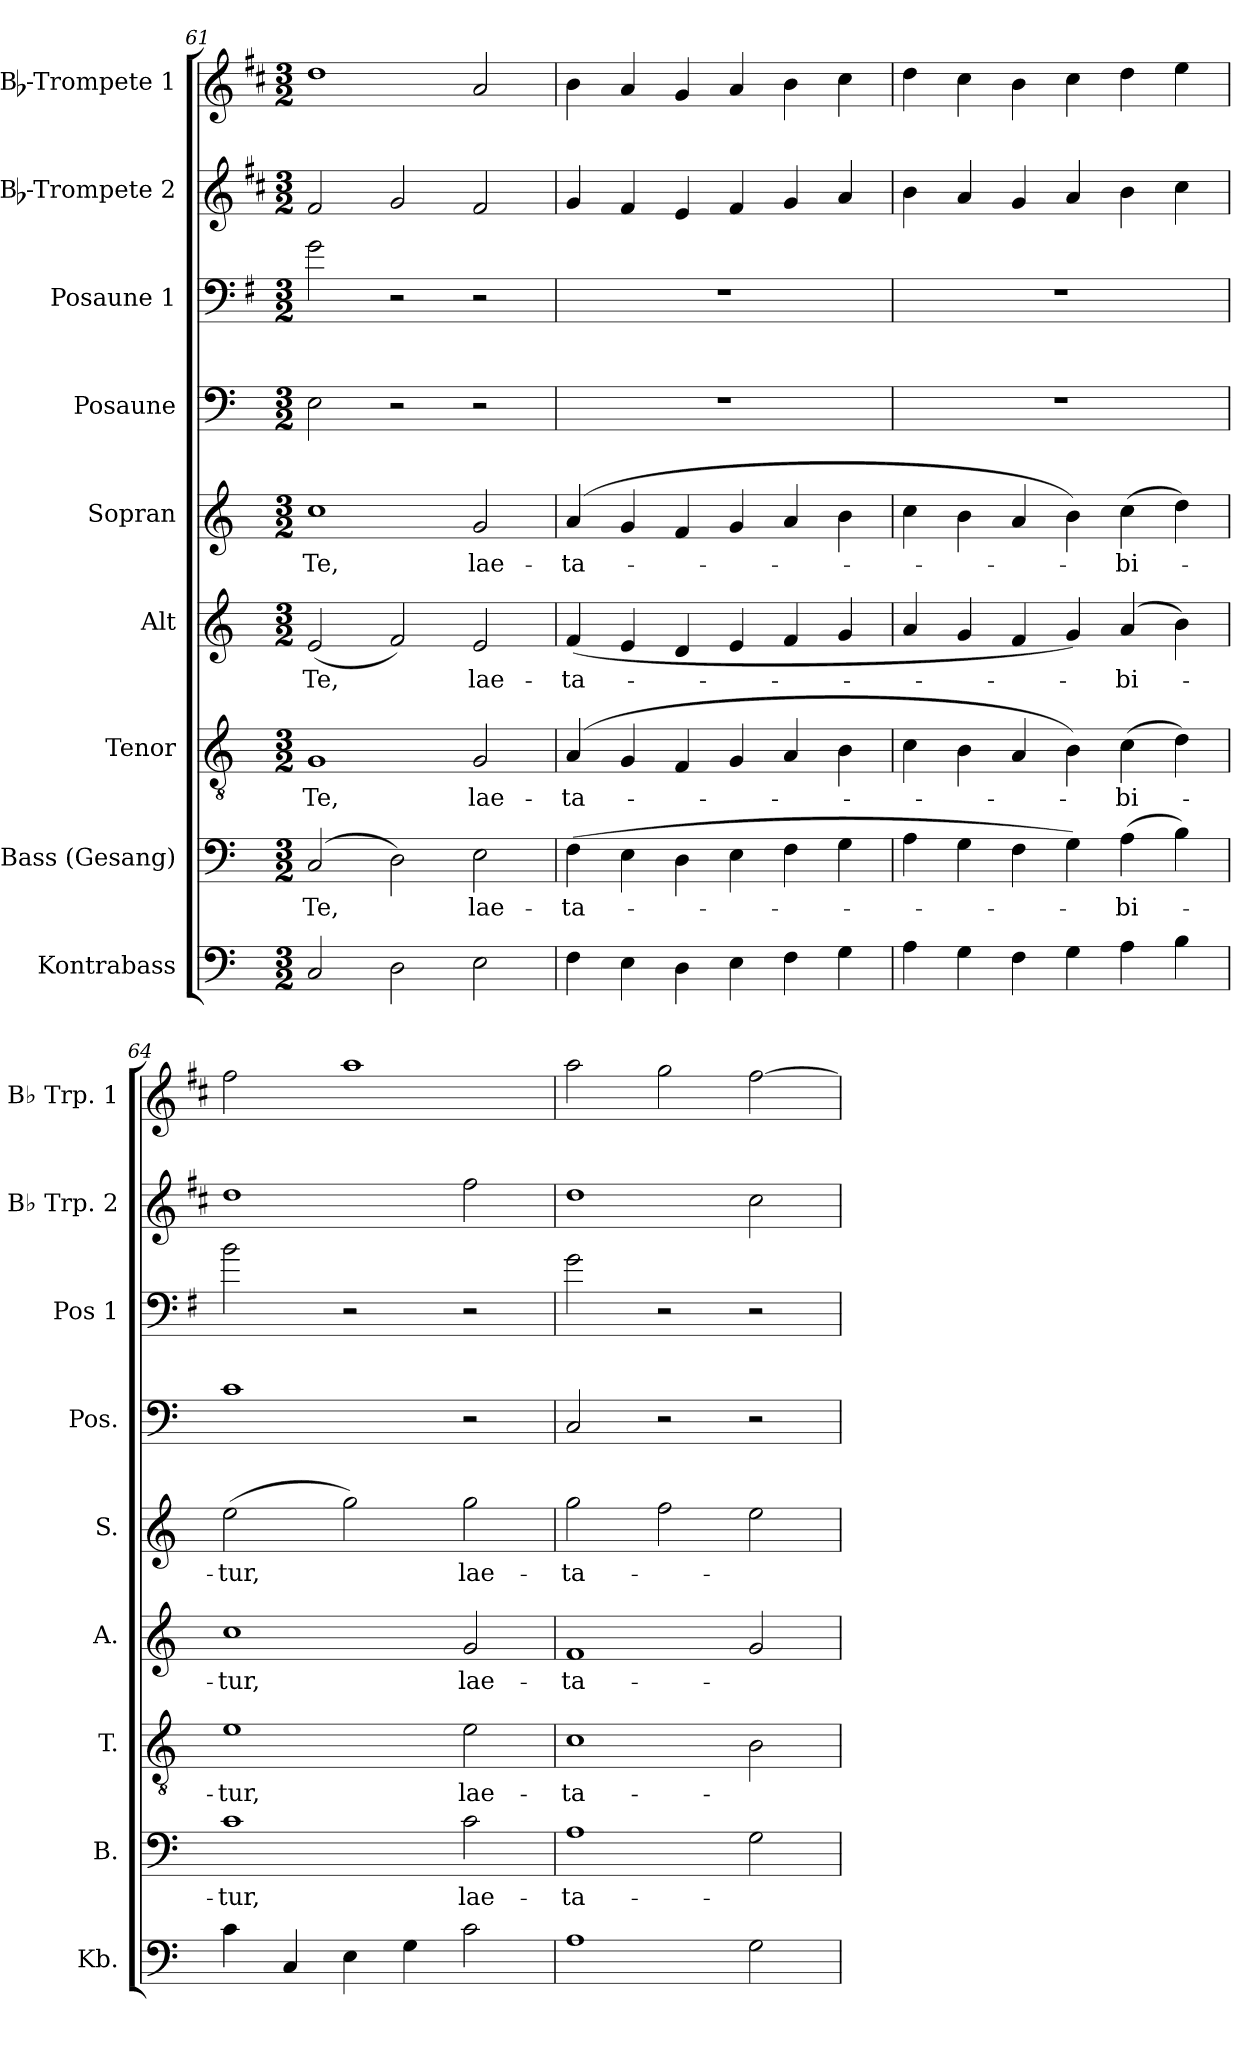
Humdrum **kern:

**kern	**kern	**text	**kern	**text	**kern	**text	**kern	**text	**kern	**kern	**kern	**kern
*part9	*part8	*part8	*part7	*part7	*part6	*part6	*part5	*part5	*part4	*part3	*part2	*part1
*staff9	*staff8	*staff8	*staff7	*staff7	*staff6	*staff6	*staff5	*staff5	*staff4	*staff3	*staff2	*staff1
*I"Kontrabass	*I"Bass (Gesang)	*	*I"Tenor	*	*I"Alt	*	*I"Sopran	*	*I"Posaune	*I"Posaune 1	*I"Bb-Trompete 2	*I"Bb-Trompete 1
*I'Kb.	*I'B.	*	*I'T.	*	*I'A.	*	*I'S.	*	*I'Pos.	*I'Pos 1	*I'Bb Trp. 2	*I'Bb Trp. 1
*clefF4	*clefF4	*	*clefGv2	*	*clefG2	*	*clefG2	*	*clefF4	*clefF4	*clefG2	*clefG2
*ITrd7c12	*	*	*	*	*	*	*	*	*	*ITrd4c7	*ITrd1c2	*ITrd1c2
*k[]	*k[]	*	*k[]	*	*k[]	*	*k[]	*	*k[]	*k[]	*k[]	*k[]
*C:	*C:	*	*C:	*	*C:	*	*C:	*	*C:	*C:	*C:	*C:
*M3/2	*M3/2	*	*M3/2	*	*M3/2	*	*M3/2	*	*M3/2	*M3/2	*M3/2	*M3/2
=61	=61	=61	=61	=61	=61	=61	=61	=61	=61	=61	=61	=61
!	!	!LO:LY:b	!	!LO:LY:b	!	!LO:LY:b	!	!LO:LY:b	!	!	!	!
2CC/	(2C/	Te,	1G	Te,	(<2e/	Te,	1cc	Te,	2E\	2c\	2e/	1cc
2DD\	2D\)	.	.	.	2f/)	.	.	.	2r	2r	2f/	.
!	!	!LO:LY:b	!	!LO:LY:b	!	!LO:LY:b	!	!LO:LY:b	!	!	!	!
2EE\	2E\	lae-	2G/	lae-	2e/	lae-	2g/	lae-	2r	2r	2e/	2g/
=62	=62	=62	=62	=62	=62	=62	=62	=62	=62	=62	=62	=62
!	!	!LO:LY:b	!	!LO:LY:b	!	!LO:LY:b	!	!LO:LY:b	!	!	!	!
4FF\	(>4F\	-ta-	(4A/	-ta-	(4f/	-ta-	(4a/	-ta-	1.r	1.r	4f/	4a\
4EE\	4E\	.	4G/	.	4e/	.	4g/	.	.	.	4e/	4g/
4DD\	4D\	.	4F/	.	4d/	.	4f/	.	.	.	4d/	4f/
4EE\	4E\	.	4G/	.	4e/	.	4g/	.	.	.	4e/	4g/
4FF\	4F\	.	4A/	.	4f/	.	4a/	.	.	.	4f/	4a\
4GG\	4G\	.	4B\	.	4g/	.	4b\	.	.	.	4g/	4b\
!!LO:PB:g=z
=63	=63	=63	=63	=63	=63	=63	=63	=63	=63	=63	=63	=63
4AA\	4A\	.	4c\	.	4a/	.	4cc\	.	1.r	1.r	4a\	4cc\
4GG\	4G\	.	4B\	.	4g/	.	4b\	.	.	.	4g/	4b\
4FF\	4F\	.	4A/	.	4f/	.	4a/	.	.	.	4f/	4a\
4GG\	4G\)	.	4B\)	.	4g/)	.	4b\)	.	.	.	4g/	4b\
!	!	!LO:LY:b	!	!LO:LY:b	!	!LO:LY:b	!	!LO:LY:b	!	!	!	!
4AA\	(>4A\	-bi-	(>4c\	-bi-	(4a/	-bi-	(>4cc\	-bi-	.	.	4a\	4cc\
4BB\	4B\)	.	4d\)	.	4b\)	.	4dd\)	.	.	.	4b\	4dd\
=64	=64	=64	=64	=64	=64	=64	=64	=64	=64	=64	=64	=64
!	!	!LO:LY:b	!	!LO:LY:b	!	!LO:LY:b	!	!LO:LY:b	!	!	!	!
4C\	1c	-tur,	1e	-tur,	1cc	-tur,	(>2ee\	-tur,	1c	2e\	1cc	2ee\
4CC/	.	.	.	.	.	.	.	.	.	.	.	.
4EE\	.	.	.	.	.	.	2gg\)	.	.	2r	.	1gg
4GG\	.	.	.	.	.	.	.	.	.	.	.	.
!	!	!LO:LY:b	!	!LO:LY:b	!	!LO:LY:b	!	!LO:LY:b	!	!	!	!
2C\	2c\	lae-	2e\	lae-	2g/	lae-	2gg\	lae-	2r	2r	2ee\	.
=65	=65	=65	=65	=65	=65	=65	=65	=65	=65	=65	=65	=65
!	!	!LO:LY:b	!	!LO:LY:b	!	!LO:LY:b	!	!LO:LY:b	!	!	!	!
1AA	1A	-ta-	1c	-ta-	1f	-ta-	2gg\	-ta-	2C/	2c\	1cc	2gg\
.	.	.	.	.	.	.	2ff\	.	2r	2r	.	2ff\
2GG\	2G\	.	2B\	.	2g/	.	2ee\	.	2r	2r	2b\	[2ee\
=	=	=	=	=	=	=	=	=	=	=	=	=
*-	*-	*-	*-	*-	*-	*-	*-	*-	*-	*-	*-	*-
